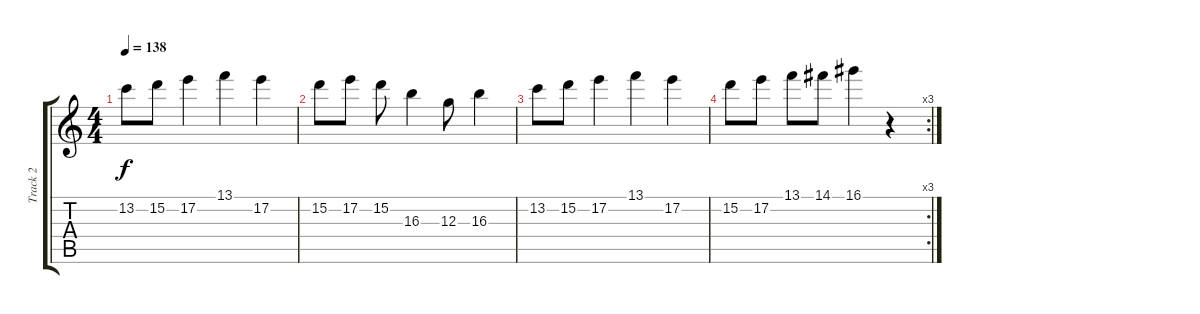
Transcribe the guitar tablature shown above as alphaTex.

\track ("Track 2" "Track 2") {instrument distortionguitar}
\staff {score tabs}
\tuning (E4 B3 G3 D3 A2 E2) {hide}
\ts (4 4)
\tempo 138
\clef g2
\ks c
13.2.8{dy f} 15.2.8 17.2.4 13.1.4 17.2.4 |
15.2.8 17.2.8 15.2.8 16.3.4 12.3.8 16.3.4 |
13.2.8 15.2.8 17.2.4 13.1.4 17.2.4 |
\rc 3
15.2.8 17.2.8 13.1.8 14.1.8 16.1.4 r.4
